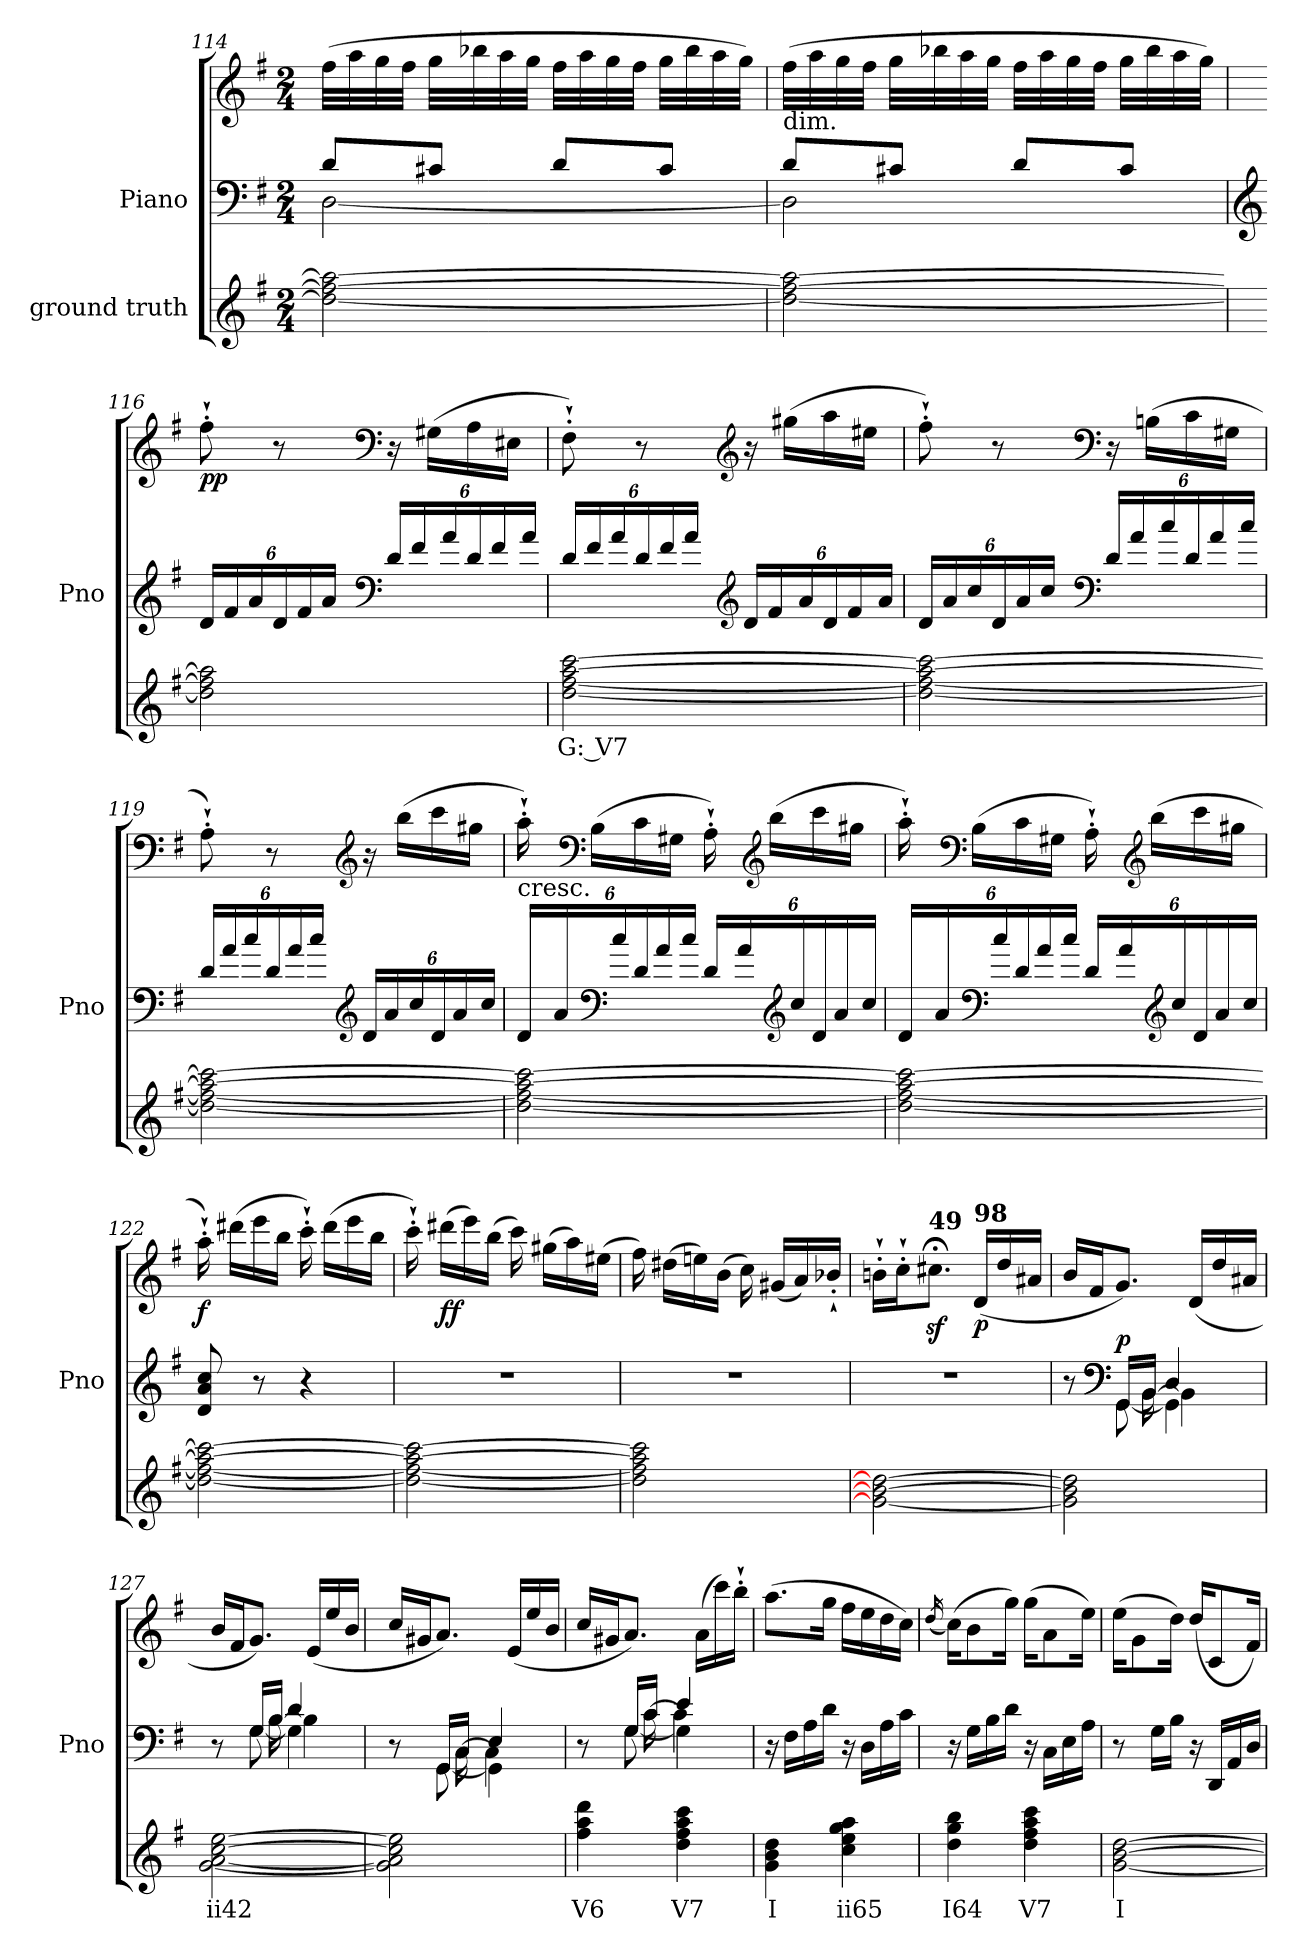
**kern	**text	**kern	**kern	**dynam
*part2	*part2	*part1	*part1	*part1
*staff3	*staff3	*staff2	*staff1	*staff1/2
*I"ground truth	*	*I"Piano	*	*
*	*	*I'Pno	*	*
*	*	*clefF4	*clefG2	*
*k[f#]	*	*k[f#]	*k[f#]	*
*G:	*	*G:	*G:	*
*M2/4	*	*M2/4	*M2/4	*
=114	=114	=114	=114	=114
*	*	*^	*	*
2dd_ 2ff#_ 2aa_	.	8d/L	[2D\	(>32ff#\LLL	.
.	.	.	.	32aa\	.
.	.	.	.	32gg\	.
.	.	.	.	32ff#\JJJ	.
.	.	8c#X/J	.	32gg\LLL	.
.	.	.	.	32bb-X\	.
.	.	.	.	32aa\	.
.	.	.	.	32gg\JJJ	.
.	.	8d/L	.	32ff#\LLL	.
.	.	.	.	32aa\	.
.	.	.	.	32gg\	.
.	.	.	.	32ff#\JJJ	.
.	.	8c#/J	.	32gg\LLL	.
.	.	.	.	32bb-\	.
.	.	.	.	32aa\	.
.	.	.	.	32gg\JJJ)	.
!!LO:LB:g=z
=115	=115	=115	=115	=115	=115
!	!	!	!	!LO:TX:b:t=dim.	!
2dd_ 2ff#_ 2aa_	.	8d/L	2D\]	(>32ff#\LLL	.
.	.	.	.	32aa\	.
.	.	.	.	32gg\	.
.	.	.	.	32ff#\JJJ	.
.	.	8c#X/J	.	32gg\LLL	.
.	.	.	.	32bb-X\	.
.	.	.	.	32aa\	.
.	.	.	.	32gg\JJJ	.
.	.	8d/L	.	32ff#\LLL	.
.	.	.	.	32aa\	.
.	.	.	.	32gg\	.
.	.	.	.	32ff#\JJJ	.
.	.	8c#/J	.	32gg\LLL	.
.	.	.	.	32bb-\	.
.	.	.	.	32aa\	.
.	.	.	.	32gg\JJJ)	.
*	*	*v	*v	*	*
=116	=116	=116	=116	=116
*	*	*clefG2	*	*
*	*	*Xbrackettup	*	*
!	!	!	!	!LO:DY:b
2dd] 2ff#] 2aa]	.	24d/LL	8ff#'`\	pp
.	.	24f#/	.	.
.	.	24a/	.	.
.	.	24d/	8r	.
.	.	24f#/	.	.
.	.	24a/JJ	.	.
*	*	*clefF4	*clefF4	*
.	.	24d/LL	16r	.
.	.	24f#/	.	.
.	.	.	(>16G#X\LL	.
.	.	24a/	.	.
.	.	24d/	16A\	.
.	.	24f#/	.	.
.	.	.	16E#X\JJ	.
.	.	24a/JJ	.	.
=117	=117	=117	=117	=117
[2dd [2ff# [2aa [2ccc	G: V7	24d/LL	8F#'`\)	.
.	.	24f#/	.	.
.	.	24a/	.	.
.	.	24d/	8r	.
.	.	24f#/	.	.
.	.	24a/JJ	.	.
*	*	*clefG2	*clefG2	*
.	.	24d/LL	16r	.
.	.	24f#/	.	.
.	.	.	(>16gg#X\LL	.
.	.	24a/	.	.
.	.	24d/	16aa\	.
.	.	24f#/	.	.
.	.	.	16ee#X\JJ	.
.	.	24a/JJ	.	.
!!LO:LB:g=z
=118	=118	=118	=118	=118
2dd_ 2ff#_ 2aa_ 2ccc_	.	24d/LL	8ff#'`\)	.
.	.	24a/	.	.
.	.	24cc/	.	.
.	.	24d/	8r	.
.	.	24a/	.	.
.	.	24cc/JJ	.	.
*	*	*clefF4	*clefF4	*
.	.	24d/LL	16r	.
.	.	24a/	.	.
.	.	.	(>16Bn\LL	.
.	.	24cc/	.	.
.	.	24d/	16c\	.
.	.	24a/	.	.
.	.	.	16G#X\JJ	.
.	.	24cc/JJ	.	.
=119	=119	=119	=119	=119
2dd_ 2ff#_ 2aa_ 2ccc_	.	24d/LL	8A'`\)	.
.	.	24a/	.	.
.	.	24cc/	.	.
.	.	24d/	8r	.
.	.	24a/	.	.
.	.	24cc/JJ	.	.
*	*	*clefG2	*clefG2	*
.	.	24d/LL	16r	.
.	.	24a/	.	.
.	.	.	(>16bb\LL	.
.	.	24cc/	.	.
.	.	24d/	16ccc\	.
.	.	24a/	.	.
.	.	.	16gg#X\JJ	.
.	.	24cc/JJ	.	.
=120	=120	=120	=120	=120
!	!	!	!LO:TX:b:t=cresc.	!
2dd_ 2ff#_ 2aa_ 2ccc_	.	24d/LL	16aa'`\)	.
.	.	24a/	.	.
*	*	*clefF4	*clefF4	*
.	.	.	(>16B\LL	.
.	.	24cc/	.	.
.	.	24d/	16c\	.
.	.	24a/	.	.
.	.	.	16G#X\JJ	.
.	.	24cc/JJ	.	.
.	.	24d/LL	16A'`\)	.
.	.	24a/	.	.
*	*	*clefG2	*clefG2	*
.	.	.	(>16bb\LL	.
.	.	24cc/	.	.
.	.	24d/	16ccc\	.
.	.	24a/	.	.
.	.	.	16gg#X\JJ	.
.	.	24cc/JJ	.	.
!!LO:LB:g=z
=121	=121	=121	=121	=121
2dd_ 2ff#_ 2aa_ 2ccc_	.	24d/LL	16aa'`\)	.
.	.	24a/	.	.
*	*	*clefF4	*clefF4	*
.	.	.	(>16B\LL	.
.	.	24cc/	.	.
.	.	24d/	16c\	.
.	.	24a/	.	.
.	.	.	16G#X\JJ	.
.	.	24cc/JJ	.	.
.	.	24d/LL	16A'`\)	.
.	.	24a/	.	.
*	*	*clefG2	*clefG2	*
.	.	.	(>16bb\LL	.
.	.	24cc/	.	.
.	.	24d/	16ccc\	.
.	.	24a/	.	.
.	.	.	16gg#X\JJ	.
.	.	24cc/JJ	.	.
=122	=122	=122	=122	=122
!	!	!	!	!LO:DY:b
2dd_ 2ff#_ 2aa_ 2ccc_	.	8d/ 8a/ 8cc/	16aa'`\)	f
.	.	.	(>16ddd#X\LL	.
.	.	8r	16eee\	.
.	.	.	16bb\JJ	.
.	.	4r	16ccc'`\)	.
.	.	.	(>16ddd#\LL	.
.	.	.	16eee\	.
.	.	.	16bb\JJ	.
=123	=123	=123	=123	=123
2dd_ 2ff#_ 2aa_ 2ccc_	.	2r	16ccc'`\)	.
!	!	!	!	!LO:DY:b
.	.	.	(>16ddd#X\LL	ff
.	.	.	16eee\)	.
.	.	.	(>16bb\JJ	.
.	.	.	16ccc\)	.
.	.	.	(>16gg#X\LL	.
.	.	.	16aa\)	.
.	.	.	(>16ee#X\JJ	.
!!LO:LB:g=z
=124	=124	=124	=124	=124
2dd] 2ff#] 2aa] 2ccc]	.	2r	16ff#\)	.
.	.	.	(>16dd#X\LL	.
.	.	.	16een\)	.
.	.	.	(>16b\JJ	.
.	.	.	16cc\)	.
.	.	.	(<16g#X/LL	.
.	.	.	16a/)	.
.	.	.	16b-X'`/JJ	.
=125	=125	=125	=125	=125
2g_ 2b_ 2dd_	.	2r	16bn'`\LL	.
.	.	.	16cc'`\J	.
!	!	!	!LO:TX:a:B:t=49	!
.	.	.	8.cc#Xz<;<\J	.
!	!	!	!LO:TX:a:B:t=98	!
!	!	!	!	!LO:DY:b
.	.	.	(<16d/LL	p
.	.	.	16dd/	.
.	.	.	16a#X/JJ	.
=126	=126	=126	=126	=126
*	*	*^	*^	*
*	*	*	*^	*	*^	*
2g] 2b] 2dd]	.	8r	8ryy	8.ryy	16b/LL	8ryy	8.ryy	.
.	.	.	.	.	16f#/J	.	.	.
*	*	*clefF4	*	*	*	*	*	*
!	!	!	!	!	!	!	!	!LO:DY:a=2
.	.	16GG/LL	[8GG\	.	8.g/J)	4.ryy	.	p
.	.	16BB/JJ	.	[16BB\	.	.	4ryy	.
.	.	4D/	4GG\]	4BB\]	.	.	.	.
.	.	.	.	.	(<16d/LL	.	.	.
.	.	.	.	.	16dd/	.	.	.
.	.	.	.	.	16a#X/JJ	.	16ryy	.
=127	=127	=127	=127	=127	=127	=127	=127	=127
[2g [2a [2cc [2ee	ii42	8r	8ryy	8.ryy	16b/LL	8ryy	8.ryy	.
.	.	.	.	.	16f#/J	.	.	.
.	.	16G/LL	[8G\	.	8.g/J)	4.ryy	.	.
.	.	16B/JJ	.	[16B\	.	.	4ryy	.
.	.	4d/	4G\]	4B\]	.	.	.	.
.	.	.	.	.	(<16e/LL	.	.	.
.	.	.	.	.	16ee/	.	.	.
.	.	.	.	.	16b/JJ	.	16ryy	.
=128	=128	=128	=128	=128	=128	=128	=128	=128
2g] 2a] 2cc] 2ee]	.	8r	8ryy	8.ryy	16cc/LL	8ryy	8.ryy	.
.	.	.	.	.	16g#X/J	.	.	.
.	.	16GG/LL	[8GG\	.	8.a/J)	4.ryy	.	.
.	.	16C/JJ	.	[16C\	.	.	4ryy	.
.	.	4E/	4GG\]	4C\]	.	.	.	.
.	.	.	.	.	(<16e/LL	.	.	.
.	.	.	.	.	16ee/	.	.	.
.	.	.	.	.	16b/JJ	.	16ryy	.
!!LO:PB:g=z	!!	!!
=129	=129	=129	=129	=129	=129	=129	=129	=129
4ff# 4aa 4ddd	V6	8r	8ryy	8.ryy	16cc/LL	8ryy	8.ryy	.
.	.	.	.	.	16g#X/J	.	.	.
.	.	16G/LL	[8G\	.	8.a/J)	4.ryy	.	.
.	.	16c/JJ	.	[16c\	.	.	4ryy	.
4dd 4ff# 4aa 4ccc	V7	4e/	4G\]	4c\]	.	.	.	.
.	.	.	.	.	(>16a\LL	.	.	.
.	.	.	.	.	16ccc\)	.	.	.
.	.	.	.	.	16bb'`\JJ	.	16ryy	.
*	*	*v	*v	*v	*	*	*	*
*	*	*	*v	*v	*v	*
=130	=130	=130	=130	=130
4g 4b 4dd	I	16r	(>8.aa\L	.
.	.	16F#\LL	.	.
.	.	16A\	.	.
.	.	16d\JJ	16gg\Jk	.
4cc 4ee 4gg 4aa	ii65	16r	16ff#\LL	.
.	.	16D\LL	16ee\	.
.	.	16A\	16dd\	.
.	.	16c\JJ	16cc\JJ)	.
=131	=131	=131	=131	=131
.	.	.	(<16qdd/	.
4dd 4gg 4bb	I64	16r	(>16cc\KL)	.
.	.	16G\LL	8b\	.
.	.	16B\	.	.
.	.	16d\JJ	16gg\Jk)	.
4dd 4ff# 4aa 4ccc	V7	16r	(>16gg\KL	.
.	.	16C\LL	8a\	.
.	.	16E\	.	.
.	.	16A\JJ	16ee\Jk)	.
=132	=132	=132	=132	=132
[2g [2b [2dd	I	8r	(>16ee\KL	.
.	.	.	8g\	.
.	.	16G\LL	.	.
.	.	16B\JJ	16dd\Jk)	.
.	.	16r	(<16dd/KL	.
.	.	16DD/LL	8c/	.
.	.	16AA/	.	.
.	.	16D/JJ	16f#/Jk)	.
=	=	=	=	=
*-	*-	*-	*-	*-
